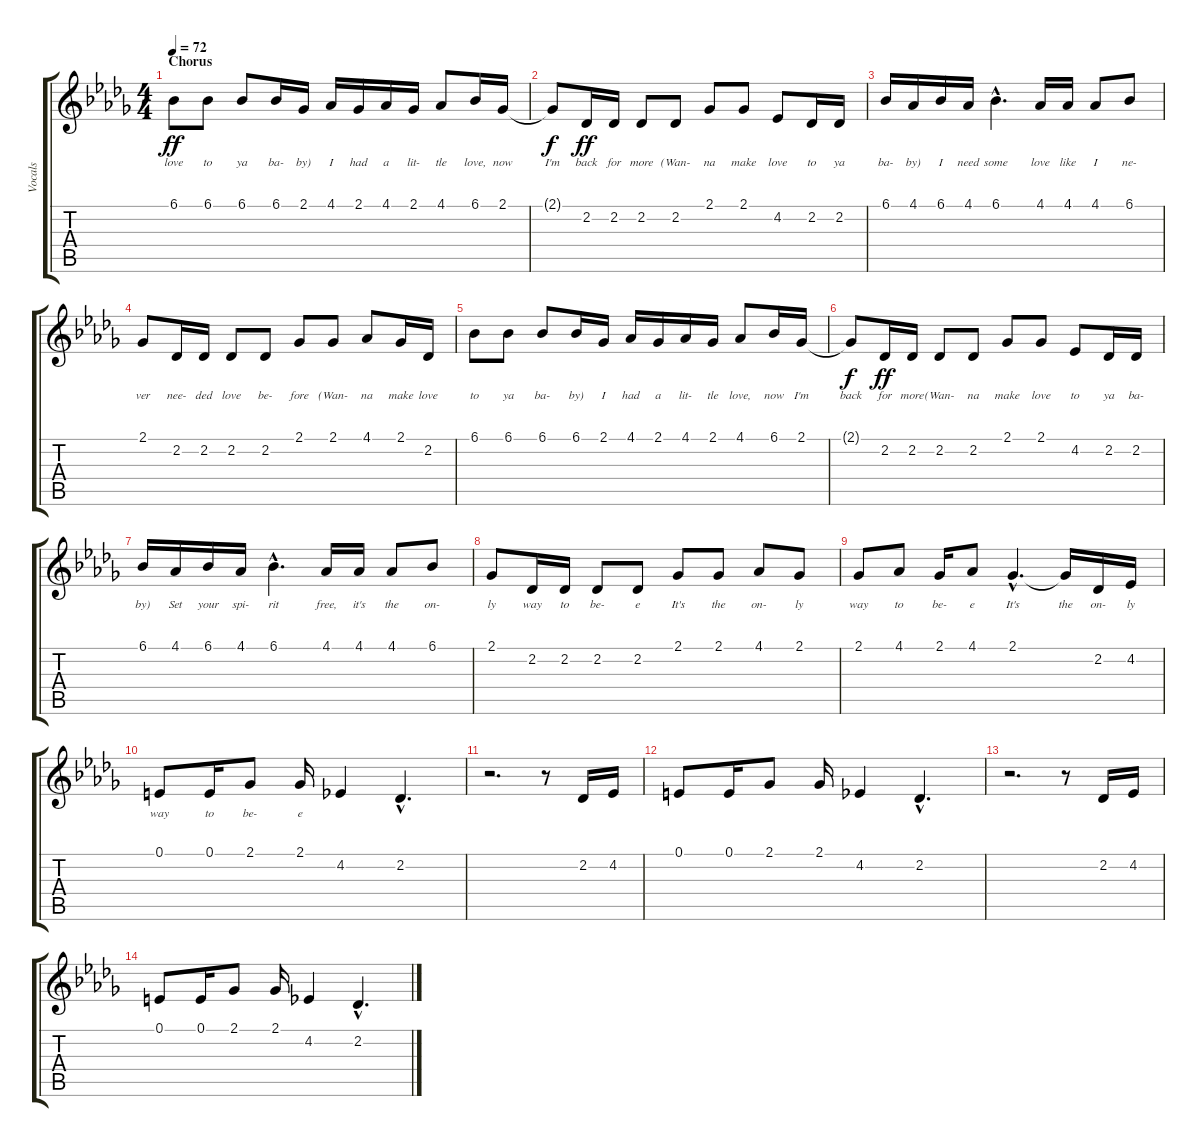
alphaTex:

\track ("Vocals" "Vocals") {instrument tenorsax}
\staff {score tabs}
\tuning (E4 B3 G3 D3 A2 E2) {hide}
\ts (4 4)
\section ("" "Chorus")
\tempo 72
\clef g2
\ks db
6.1.8{lyrics (0 "love") lyrics (1 "") lyrics (2 "") lyrics (3 "") lyrics (4 "") dy ff} 6.1.8{lyrics (0 "to") lyrics (1 "") lyrics (2 "") lyrics (3 "") lyrics (4 "")} 6.1.8{lyrics (0 "ya") lyrics (1 "") lyrics (2 "") lyrics (3 "") lyrics (4 "")} 6.1.16{lyrics (0 "ba-") lyrics (1 "") lyrics (2 "") lyrics (3 "") lyrics (4 "")} 2.1.16{lyrics (0 "by)") lyrics (1 "") lyrics (2 "") lyrics (3 "") lyrics (4 "")} 4.1.16{lyrics (0 "I") lyrics (1 "") lyrics (2 "") lyrics (3 "") lyrics (4 "")} 2.1.16{lyrics (0 "had") lyrics (1 "") lyrics (2 "") lyrics (3 "") lyrics (4 "")} 4.1.16{lyrics (0 "a") lyrics (1 "") lyrics (2 "") lyrics (3 "") lyrics (4 "")} 2.1.16{lyrics (0 "lit-") lyrics (1 "") lyrics (2 "") lyrics (3 "") lyrics (4 "")} 4.1.8{lyrics (0 "tle") lyrics (1 "") lyrics (2 "") lyrics (3 "") lyrics (4 "")} 6.1.16{lyrics (0 "love,") lyrics (1 "") lyrics (2 "") lyrics (3 "") lyrics (4 "")} 2.1.16{lyrics (0 "now") lyrics (1 "") lyrics (2 "") lyrics (3 "") lyrics (4 "")} |
2.1{t}.8{lyrics (0 "I'm") lyrics (1 "") lyrics (2 "") lyrics (3 "") lyrics (4 "") dy f} 2.2.16{lyrics (0 "back") lyrics (1 "") lyrics (2 "") lyrics (3 "") lyrics (4 "") dy ff} 2.2.16{lyrics (0 "for") lyrics (1 "") lyrics (2 "") lyrics (3 "") lyrics (4 "")} 2.2.8{lyrics (0 "more") lyrics (1 "") lyrics (2 "") lyrics (3 "") lyrics (4 "")} 2.2.8{lyrics (0 "(Wan-") lyrics (1 "") lyrics (2 "") lyrics (3 "") lyrics (4 "")} 2.1.8{lyrics (0 "na") lyrics (1 "") lyrics (2 "") lyrics (3 "") lyrics (4 "")} 2.1.8{lyrics (0 "make") lyrics (1 "") lyrics (2 "") lyrics (3 "") lyrics (4 "")} 4.2.8{lyrics (0 "love") lyrics (1 "") lyrics (2 "") lyrics (3 "") lyrics (4 "")} 2.2.16{lyrics (0 "to") lyrics (1 "") lyrics (2 "") lyrics (3 "") lyrics (4 "")} 2.2.16{lyrics (0 "ya") lyrics (1 "") lyrics (2 "") lyrics (3 "") lyrics (4 "")} |
6.1.16{lyrics (0 "ba-") lyrics (1 "") lyrics (2 "") lyrics (3 "") lyrics (4 "")} 4.1.16{lyrics (0 "by)") lyrics (1 "") lyrics (2 "") lyrics (3 "") lyrics (4 "")} 6.1.16{lyrics (0 "I") lyrics (1 "") lyrics (2 "") lyrics (3 "") lyrics (4 "")} 4.1.16{lyrics (0 "need") lyrics (1 "") lyrics (2 "") lyrics (3 "") lyrics (4 "")} 6.1{hac}.4{d lyrics (0 "some") lyrics (1 "") lyrics (2 "") lyrics (3 "") lyrics (4 "")} 4.1.16{lyrics (0 "love") lyrics (1 "") lyrics (2 "") lyrics (3 "") lyrics (4 "")} 4.1.16{lyrics (0 "like") lyrics (1 "") lyrics (2 "") lyrics (3 "") lyrics (4 "")} 4.1.8{lyrics (0 "I") lyrics (1 "") lyrics (2 "") lyrics (3 "") lyrics (4 "")} 6.1.8{lyrics (0 "ne-") lyrics (1 "") lyrics (2 "") lyrics (3 "") lyrics (4 "")} |
2.1.8{lyrics (0 "ver") lyrics (1 "") lyrics (2 "") lyrics (3 "") lyrics (4 "")} 2.2.16{lyrics (0 "nee-") lyrics (1 "") lyrics (2 "") lyrics (3 "") lyrics (4 "")} 2.2.16{lyrics (0 "ded") lyrics (1 "") lyrics (2 "") lyrics (3 "") lyrics (4 "")} 2.2.8{lyrics (0 "love") lyrics (1 "") lyrics (2 "") lyrics (3 "") lyrics (4 "")} 2.2.8{lyrics (0 "be-") lyrics (1 "") lyrics (2 "") lyrics (3 "") lyrics (4 "")} 2.1.8{lyrics (0 "fore") lyrics (1 "") lyrics (2 "") lyrics (3 "") lyrics (4 "")} 2.1.8{lyrics (0 "(Wan-") lyrics (1 "") lyrics (2 "") lyrics (3 "") lyrics (4 "")} 4.1.8{lyrics (0 "na") lyrics (1 "") lyrics (2 "") lyrics (3 "") lyrics (4 "")} 2.1.16{lyrics (0 "make") lyrics (1 "") lyrics (2 "") lyrics (3 "") lyrics (4 "")} 2.2.16{lyrics (0 "love") lyrics (1 "") lyrics (2 "") lyrics (3 "") lyrics (4 "")} |
6.1.8{lyrics (0 "to") lyrics (1 "") lyrics (2 "") lyrics (3 "") lyrics (4 "")} 6.1.8{lyrics (0 "ya") lyrics (1 "") lyrics (2 "") lyrics (3 "") lyrics (4 "")} 6.1.8{lyrics (0 "ba-") lyrics (1 "") lyrics (2 "") lyrics (3 "") lyrics (4 "")} 6.1.16{lyrics (0 "by)") lyrics (1 "") lyrics (2 "") lyrics (3 "") lyrics (4 "")} 2.1.16{lyrics (0 "I") lyrics (1 "") lyrics (2 "") lyrics (3 "") lyrics (4 "")} 4.1.16{lyrics (0 "had") lyrics (1 "") lyrics (2 "") lyrics (3 "") lyrics (4 "")} 2.1.16{lyrics (0 "a") lyrics (1 "") lyrics (2 "") lyrics (3 "") lyrics (4 "")} 4.1.16{lyrics (0 "lit-") lyrics (1 "") lyrics (2 "") lyrics (3 "") lyrics (4 "")} 2.1.16{lyrics (0 "tle") lyrics (1 "") lyrics (2 "") lyrics (3 "") lyrics (4 "")} 4.1.8{lyrics (0 "love,") lyrics (1 "") lyrics (2 "") lyrics (3 "") lyrics (4 "")} 6.1.16{lyrics (0 "now") lyrics (1 "") lyrics (2 "") lyrics (3 "") lyrics (4 "")} 2.1.16{lyrics (0 "I'm") lyrics (1 "") lyrics (2 "") lyrics (3 "") lyrics (4 "")} |
2.1{t}.8{lyrics (0 "back") lyrics (1 "") lyrics (2 "") lyrics (3 "") lyrics (4 "") dy f} 2.2.16{lyrics (0 "for") lyrics (1 "") lyrics (2 "") lyrics (3 "") lyrics (4 "") dy ff} 2.2.16{lyrics (0 "more") lyrics (1 "") lyrics (2 "") lyrics (3 "") lyrics (4 "")} 2.2.8{lyrics (0 "(Wan-") lyrics (1 "") lyrics (2 "") lyrics (3 "") lyrics (4 "")} 2.2.8{lyrics (0 "na") lyrics (1 "") lyrics (2 "") lyrics (3 "") lyrics (4 "")} 2.1.8{lyrics (0 "make") lyrics (1 "") lyrics (2 "") lyrics (3 "") lyrics (4 "")} 2.1.8{lyrics (0 "love") lyrics (1 "") lyrics (2 "") lyrics (3 "") lyrics (4 "")} 4.2.8{lyrics (0 "to") lyrics (1 "") lyrics (2 "") lyrics (3 "") lyrics (4 "")} 2.2.16{lyrics (0 "ya") lyrics (1 "") lyrics (2 "") lyrics (3 "") lyrics (4 "")} 2.2.16{lyrics (0 "ba-") lyrics (1 "") lyrics (2 "") lyrics (3 "") lyrics (4 "")} |
6.1.16{lyrics (0 "by)") lyrics (1 "") lyrics (2 "") lyrics (3 "") lyrics (4 "")} 4.1.16{lyrics (0 "Set") lyrics (1 "") lyrics (2 "") lyrics (3 "") lyrics (4 "")} 6.1.16{lyrics (0 "your") lyrics (1 "") lyrics (2 "") lyrics (3 "") lyrics (4 "")} 4.1.16{lyrics (0 "spi-") lyrics (1 "") lyrics (2 "") lyrics (3 "") lyrics (4 "")} 6.1{hac}.4{d lyrics (0 "rit") lyrics (1 "") lyrics (2 "") lyrics (3 "") lyrics (4 "")} 4.1.16{lyrics (0 "free,") lyrics (1 "") lyrics (2 "") lyrics (3 "") lyrics (4 "")} 4.1.16{lyrics (0 "it's") lyrics (1 "") lyrics (2 "") lyrics (3 "") lyrics (4 "")} 4.1.8{lyrics (0 "the") lyrics (1 "") lyrics (2 "") lyrics (3 "") lyrics (4 "")} 6.1.8{lyrics (0 "on-") lyrics (1 "") lyrics (2 "") lyrics (3 "") lyrics (4 "")} |
2.1.8{lyrics (0 "ly") lyrics (1 "") lyrics (2 "") lyrics (3 "") lyrics (4 "")} 2.2.16{lyrics (0 "way") lyrics (1 "") lyrics (2 "") lyrics (3 "") lyrics (4 "")} 2.2.16{lyrics (0 "to") lyrics (1 "") lyrics (2 "") lyrics (3 "") lyrics (4 "")} 2.2.8{lyrics (0 "be-") lyrics (1 "") lyrics (2 "") lyrics (3 "") lyrics (4 "")} 2.2.8{lyrics (0 "e") lyrics (1 "") lyrics (2 "") lyrics (3 "") lyrics (4 "")} 2.1.8{lyrics (0 "It's") lyrics (1 "") lyrics (2 "") lyrics (3 "") lyrics (4 "")} 2.1.8{lyrics (0 "the") lyrics (1 "") lyrics (2 "") lyrics (3 "") lyrics (4 "")} 4.1.8{lyrics (0 "on-") lyrics (1 "") lyrics (2 "") lyrics (3 "") lyrics (4 "")} 2.1.8{lyrics (0 "ly") lyrics (1 "") lyrics (2 "") lyrics (3 "") lyrics (4 "")} |
2.1.8{lyrics (0 "way") lyrics (1 "") lyrics (2 "") lyrics (3 "") lyrics (4 "")} 4.1.8{lyrics (0 "to") lyrics (1 "") lyrics (2 "") lyrics (3 "") lyrics (4 "")} 2.1.16{lyrics (0 "be-") lyrics (1 "") lyrics (2 "") lyrics (3 "") lyrics (4 "")} 4.1.8{lyrics (0 "e") lyrics (1 "") lyrics (2 "") lyrics (3 "") lyrics (4 "")} 2.1{hac}.4{d lyrics (0 "It's") lyrics (1 "") lyrics (2 "") lyrics (3 "") lyrics (4 "")} 2.1{t}.16{lyrics (0 "the") lyrics (1 "") lyrics (2 "") lyrics (3 "") lyrics (4 "")} 2.2.16{lyrics (0 "on-") lyrics (1 "") lyrics (2 "") lyrics (3 "") lyrics (4 "")} 4.2.16{lyrics (0 "ly") lyrics (1 "") lyrics (2 "") lyrics (3 "") lyrics (4 "")} |
0.1.8{lyrics (0 "way") lyrics (1 "") lyrics (2 "") lyrics (3 "") lyrics (4 "")} 0.1.16{lyrics (0 "to") lyrics (1 "") lyrics (2 "") lyrics (3 "") lyrics (4 "")} 2.1.8{lyrics (0 "be-") lyrics (1 "") lyrics (2 "") lyrics (3 "") lyrics (4 "")} 2.1.16{lyrics (0 "e") lyrics (1 "") lyrics (2 "") lyrics (3 "") lyrics (4 "")} 4.2.4 2.2{hac}.4{d} |
r.2{d} r.8 2.2.16 4.2.16 |
0.1.8 0.1.16 2.1.8 2.1.16 4.2.4 2.2{hac}.4{d} |
r.2{d} r.8 2.2.16 4.2.16 |
0.1.8 0.1.16 2.1.8 2.1.16 4.2.4 2.2{hac}.4{d}
